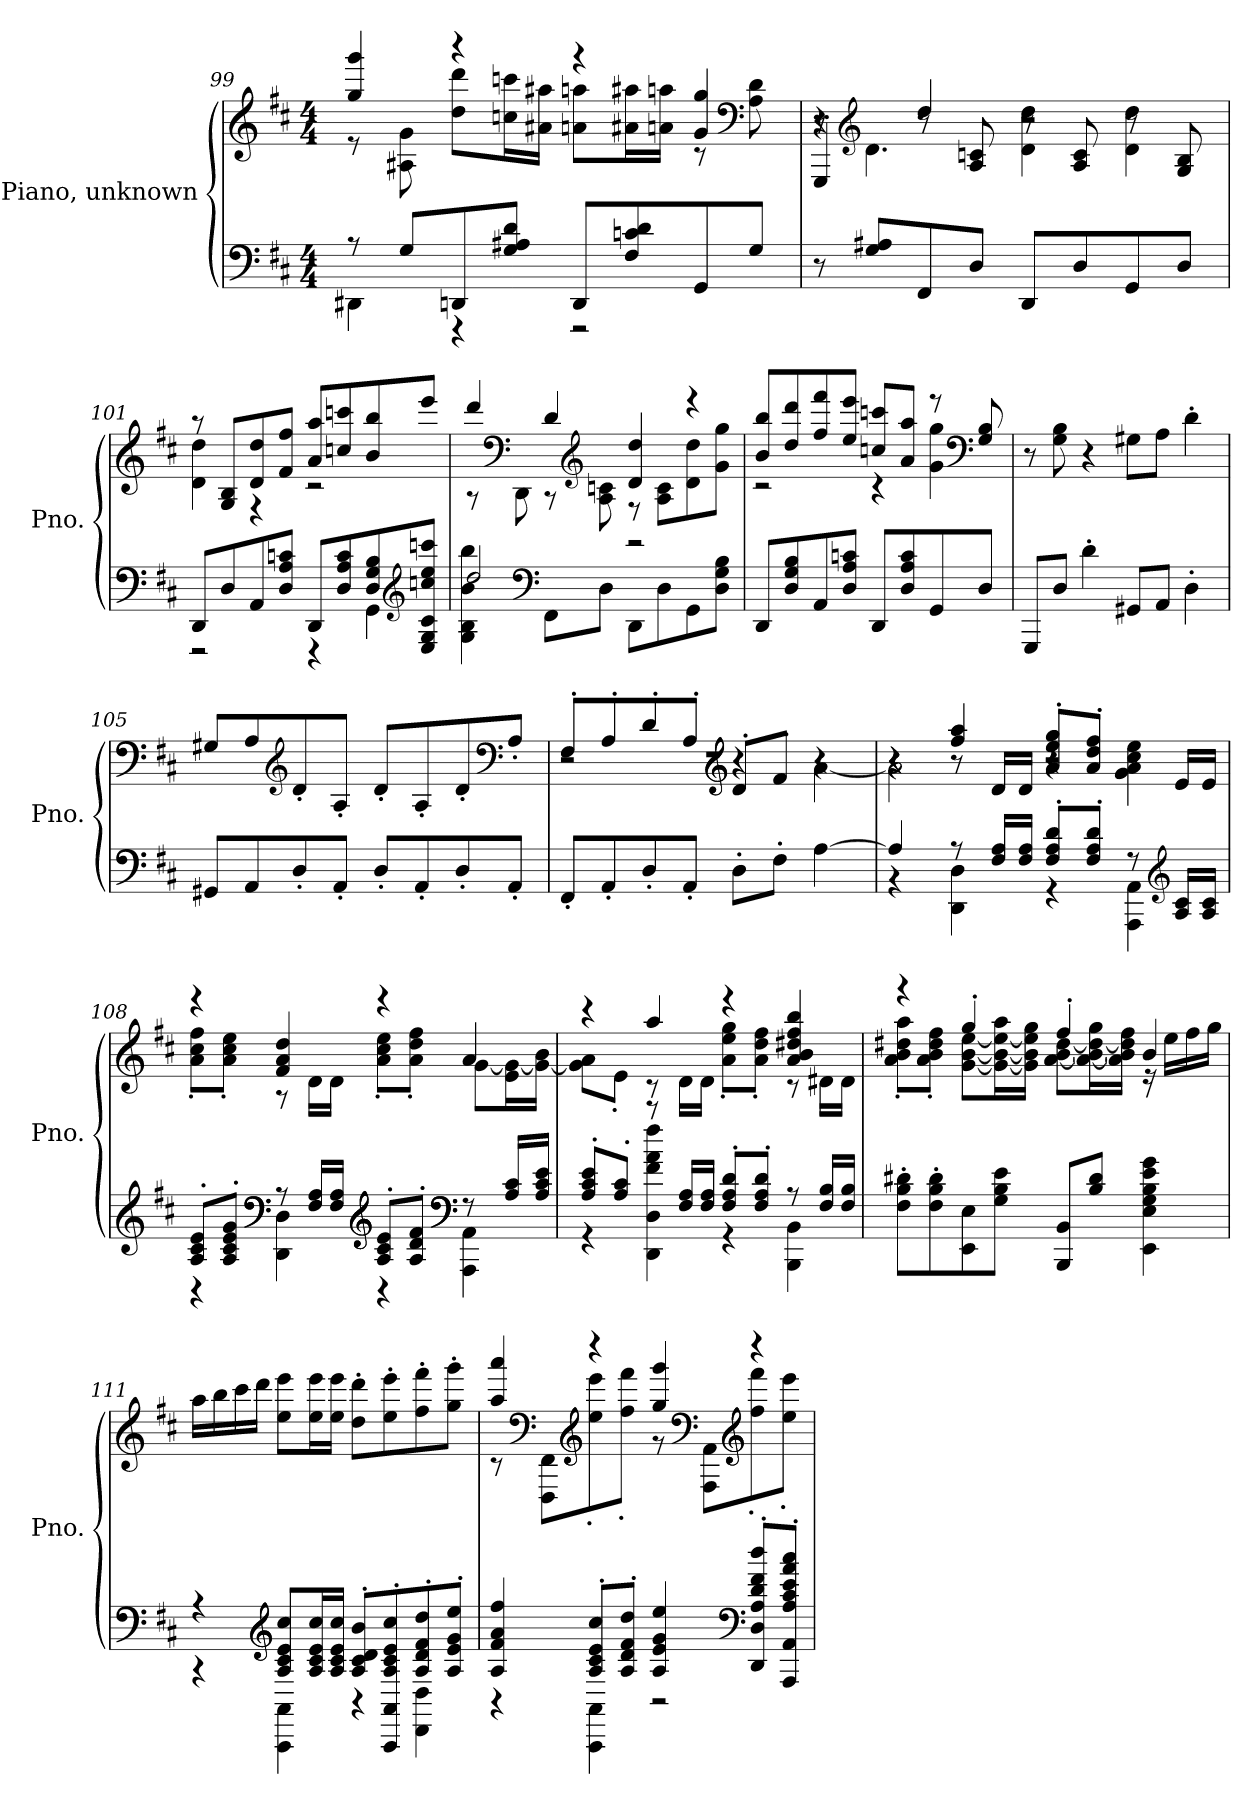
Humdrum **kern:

**kern	**kern
*part1	*part1
*staff2	*staff1
*I"Piano, unknown	*
*I'Pno.	*
*clefF4	*clefG2
*k[f#c#]	*k[f#c#]
*M4/4	*M4/4
=99	=99
*^	*^
8r	4DD#X\	4gg/ 4ggg/	8r
8G/L	.	.	8A#X\ 8g\
8DDn/	4r	4r	8dd\ 8ddd\L
8G/ 8A#X/ 8d/J	.	.	16ccn\ 16cccn\L
.	.	.	16a#X\ 16aa#X\JJ
8DD/L	2r	4r	8an\ 8aan\L
8F#/ 8cn/ 8d/	.	.	16a#X\ 16aa#X\L
.	.	.	16an\ 16aan\JJ
8GG/	.	4g/ 4gg/	8r
*	*	*clefF4	*
8G/J	.	.	8A#\ 8d\
*v	*v	*	*
!!LO:LB:g=z
=100	=100	=100
*	*	*^
8r	4r	8r	4GGG'/
*	*clefG2	*	*
8G/ 8A#X/L	.	4.d\	.
8FF#/	4dd/	.	8r
8D/J	.	.	8A/ 8cn/
8DD/L	2r	4d\ 4dd\	8r
8D/	.	.	8A/ 8c/
8GG/	.	4d\ 4dd\	8r
8D/J	.	.	8G/ 8B/
*	*	*v	*v
=101	=101	=101
*^	*	*
8DD/L	2r	8r	4d\ 4dd\
8D/	.	8G/ 8B/L	.
8AA/	.	8d/ 8dd/	4r
8D/ 8A/ 8cn/J	.	8f#/ 8ff#/J	.
8DD/L	4r	8a/ 8aa/L	2r
8D/ 8A/ 8c/	.	8ccn/ 8cccn/	.
8D/ 8G/ 8B/	4GG\	8b/ 8bb/	.
*clefG2	*	*	*
8E/ 8G/ 8c/ 8ccn/ 8ee/ 8cccn/J	.	8eee/J	.
=102	=102	=102	=102
2dd/	4G\ 4B\ 4b\ 4bb\	4ddd/	8r
*	*	*clefF4	*
.	.	.	8DD\
*clefF4	*	*	*
.	8FF#\L	4d/	8r
*	*	*clefG2	*
.	8D\J	.	8A\ 8cn\
2r	8DD\L	4d/ 4dd/	8r
.	8D\	.	8A\ 8c\L
.	8GG\	4r	8d\ 8dd\
.	8D\ 8G\ 8B\J	.	8g\ 8gg\J
*v	*v	*	*
!!LO:LB:g=z	!!
=103	=103	=103
8DD/L	8b/ 8bb/L	2r
8D/ 8G/ 8B/	8dd/ 8ddd/	.
8AA/	8ff#/ 8fff#/	.
8D/ 8A/ 8cn/J	8ee/ 8eee/J	.
8DD/L	8ccn/ 8cccn/L	4r
8D/ 8A/ 8c/	8a/ 8aa/J	.
8GG/	8r	4g\ 4gg\
*	*clefF4	*
8D/J	8G/ 8B/	.
*	*v	*v
=104	=104
8GGG/L	8r
8D/J	8G\ 8B\
4d'\	4r
8GG#X/L	8G#X\L
8AA/J	8A\J
4D'\	4d'\
=105	=105
8GG#X/L	8G#X/L
8AA/	8A/
*	*clefG2
8D'/	8d'/
8AA'/J	8A'/J
8D'/L	8d'/L
8AA'/	8A'/
8D'/	8d'/
*	*clefF4
8AA'/J	8A'/J
=106	=106
*	*^
*	*	*^
8FF#'/L	1r	2r	8F#'/L
8AA'/	.	.	8A'/
8D'/	.	.	8d'/
8AA'/J	.	.	8A'/J
*	*clefG2	*	*
8D'\L	.	4r	8d'/L
8F#'\J	.	.	8f#'/J
[4A\	.	[4a\	4r
!!LO:PB:g=z	!!	!!
=107	=107	=107	=107
*^	*	*	*
4A/]	4r	4r	2a\]	4r
8r	4DD\ 4D\	4ff#/ 4aa/	.	8r
16F#/ 16A/LL	.	.	.	16d/LL
16F#/ 16A/JJ	.	.	.	16d/JJ
8F#/' 8A/' 8d/'L	4r	2r	4r	8a/' 8ee/' 8gg/'L
8F#/' 8A/' 8d/'J	.	.	.	8a/' 8dd/' 8ff#/'J
8r	4AAA\ 4AA\	.	4g\ 4a\ 4cc#\ 4ee\	8r
*clefG2	*	*	*	*
16A/ 16c#/LL	.	.	.	16e/LL
16A/ 16c#/JJ	.	.	.	16e/JJ
*	*	*	*v	*v
=108	=108	=108	=108
8A/' 8c#/' 8e/'L	4r	4r	8a\' 8cc#\' 8ff#\'L
8A/' 8c#/' 8e/' 8g/'J	.	.	8a\' 8cc#\' 8ee\'J
*clefF4	*	*	*
8r	4DD\ 4D\	4f#/ 4a/ 4dd/	8r
16F#/ 16A/LL	.	.	16d\LL
16F#/ 16A/JJ	.	.	16d\JJ
*clefG2	*	*	*
8A/' 8c#/' 8e/'L	4r	4r	8a\' 8cc#\' 8ee\'L
8A/' 8d/' 8f#/'J	.	.	8a\' 8dd\' 8ff#\'J
*clefF4	*	*	*
8r	4AAA\ 4AA\	4a/	[8g\L
16A/ 16c#/LL	.	.	16e\ 16g\_L
16A/ 16c#/ 16e/JJ	.	.	16g\_ 16b\JJ
!!LO:LB:g=z	!!
=109	=109	=109	=109
8A/' 8c#/' 8e/'L	4r	4r	8g\] 8a\L
8A/' 8c#/'J	.	.	8e'\J
8r	4DD\ 4D\ 4f#\ 4a\ 4ff#\	4aa/	8r
16F#/ 16A/LL	.	.	16d\LL
16F#/ 16A/JJ	.	.	16d\JJ
8F#/' 8A/' 8d/'L	4r	4r	8a\' 8ee\' 8gg\'L
8F#/' 8A/' 8d/'J	.	.	8a\' 8dd\' 8ff#\'J
8r	4BBB\ 4BB\	4a/ 4b/ 4dd#X/ 4ff#/ 4bb/	8r
16F#/ 16B/LL	.	.	16d#X\LL
16F#/ 16B/JJ	.	.	16d#\JJ
*v	*v	*	*
=110	=110	=110
8F#\' 8B\' 8d#X\'L	4r	8a\' 8b\' 8dd#X\' 8aa\'L
8F#\' 8B\' 8d#\'	.	8a\' 8b\' 8dd#\' 8ff#\'J
8EE\ 8E\	4gg'/	[8g\ [8b\ [8ee\L
8G\ 8B\ 8e\J	.	16g\_ 16b\_ 16ee\_ 16aa\L
.	.	16g\] 16b\] 16ee\] 16gg\JJ
8BBB/ 8BB/L	4ff#'/	[8a\ [8b\ [8dd#\L
8B/ 8d#/J	.	16a\_ 16b\_ 16dd#\_ 16gg\L
.	.	16a\] 16b\] 16dd#\] 16ff#\JJ
4EE\ 4E\ 4G\ 4B\ 4e\ 4g\	4b/	16r
.	.	16ee\LL
.	.	16ff#\
.	.	16gg\JJ
*	*v	*v
!!LO:LB:g=z
=111	=111
*^	*
4r	4r	16aa\LL
.	.	16bb\
.	.	16ccc#\
.	.	16ddd\JJ
*clefG2	*	*
8A/ 8c#/ 8e/ 8cc#/L	4AAA\ 4AA\	8ee\ 8eee\L
16A/ 16c#/ 16e/ 16cc#/L	.	16ee\ 16eee\L
16A/ 16c#/ 16e/ 16cc#/JJ	.	16ee\ 16eee\JJ
8A/' 8c#/' 8d/' 8b/'L	4r	8dd\' 8ddd\'L
8AAA/' 8AA/' 8A/' 8c#/' 8e/' 8cc#/'	.	8ee\' 8eee\'
8A/' 8d/' 8f#/' 8dd/'	4DD\ 4D\	8ff#\' 8fff#\'
8A/' 8e/' 8g/' 8ee/'J	.	8gg\' 8ggg\'J
=112	=112	=112
*	*	*^
4A/ 4f#/ 4a/ 4ff#/	4r	4aa/ 4aaa/	8r
*	*	*clefF4	*
.	.	.	8FFF#\ 8FF#\L
*	*	*clefG2	*
8A/' 8c#/' 8e/' 8cc#/'L	4AAA\ 4AA\	4r	8ee\' 8eee\'
8A/' 8d/' 8f#/' 8dd/'J	.	.	8ff#\' 8fff#\'J
4A/ 4e/ 4g/ 4ee/	2r	4gg/ 4ggg/	8r
*	*	*clefF4	*
.	.	.	8AAA\ 8AA\L
*clefF4	*	*clefG2	*
8DD/' 8D/' 8A/' 8d/' 8f#/' 8dd/'L	.	4r	8ff#\' 8fff#\'
8AAA/' 8AA/' 8A/' 8c#/' 8e/' 8a/' 8cc#/'J	.	.	8ee\' 8eee\'J
*v	*v	*	*
*	*v	*v
=	=
*-	*-
